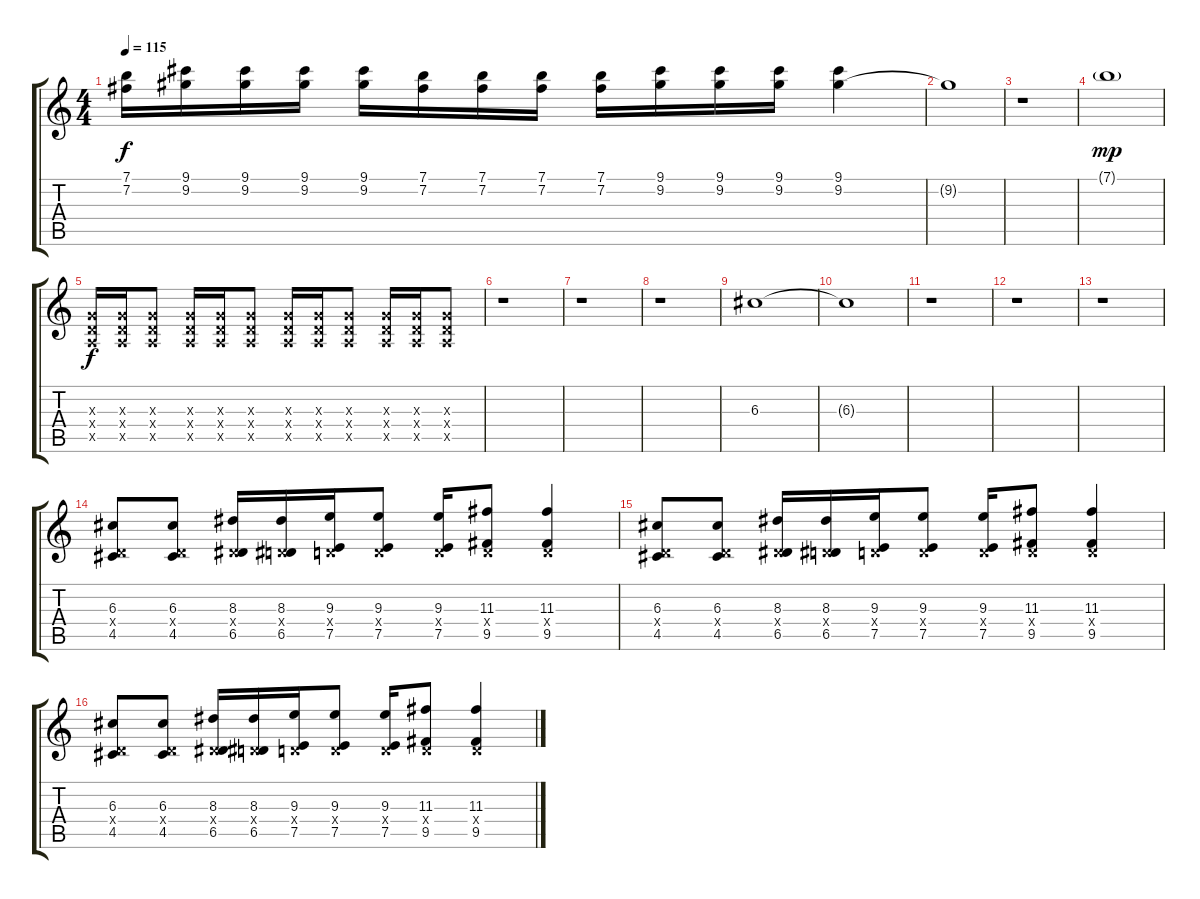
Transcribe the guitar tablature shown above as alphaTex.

\track "" {instrument overdrivenguitar}
\staff {score tabs}
\tuning (E4 B3 G3 D3 A2 E2) {hide}
\ts (4 4)
\tempo 115
\clef g2
\ks c
(7.1 7.2).16{dy f} (9.1 9.2).16 (9.1 9.2).16 (9.1 9.2).16 (9.1 9.2).16 (7.1 7.2).16 (7.1 7.2).16 (7.1 7.2).16 (7.1 7.2).16 (9.1 9.2).16 (9.1 9.2).16 (9.1 9.2).16 (9.1 9.2).4 |
9.2{t}.1 |
r.1 |
7.1{g}.1{dy mp} |
(0.3{x} 0.4{x} 0.5{x}).16{dy f} (0.3{x} 0.4{x} 0.5{x}).16 (0.3{x} 0.4{x} 0.5{x}).8 (0.3{x} 0.4{x} 0.5{x}).16 (0.3{x} 0.4{x} 0.5{x}).16 (0.3{x} 0.4{x} 0.5{x}).8 (0.3{x} 0.4{x} 0.5{x}).16 (0.3{x} 0.4{x} 0.5{x}).16 (0.3{x} 0.4{x} 0.5{x}).8 (0.3{x} 0.4{x} 0.5{x}).16 (0.3{x} 0.4{x} 0.5{x}).16 (0.3{x} 0.4{x} 0.5{x}).8 |
r.1 |
r.1 |
r.1 |
6.3.1 |
6.3{t}.1 |
r.1 |
r.1 |
r.1 |
(6.3 0.4{x} 4.5).8 (6.3 0.4{x} 4.5).8 (8.3 0.4{x} 6.5).16 (8.3 0.4{x} 6.5).16 (9.3 0.4{x} 7.5).16 (9.3 0.4{x} 7.5).8 (9.3 0.4{x} 7.5).16 (11.3 0.4{x} 9.5).8 (11.3 0.4{x} 9.5).4 |
(6.3 0.4{x} 4.5).8 (6.3 0.4{x} 4.5).8 (8.3 0.4{x} 6.5).16 (8.3 0.4{x} 6.5).16 (9.3 0.4{x} 7.5).16 (9.3 0.4{x} 7.5).8 (9.3 0.4{x} 7.5).16 (11.3 0.4{x} 9.5).8 (11.3 0.4{x} 9.5).4 |
(6.3 0.4{x} 4.5).8 (6.3 0.4{x} 4.5).8 (8.3 0.4{x} 6.5).16 (8.3 0.4{x} 6.5).16 (9.3 0.4{x} 7.5).16 (9.3 0.4{x} 7.5).8 (9.3 0.4{x} 7.5).16 (11.3 0.4{x} 9.5).8 (11.3 0.4{x} 9.5).4
